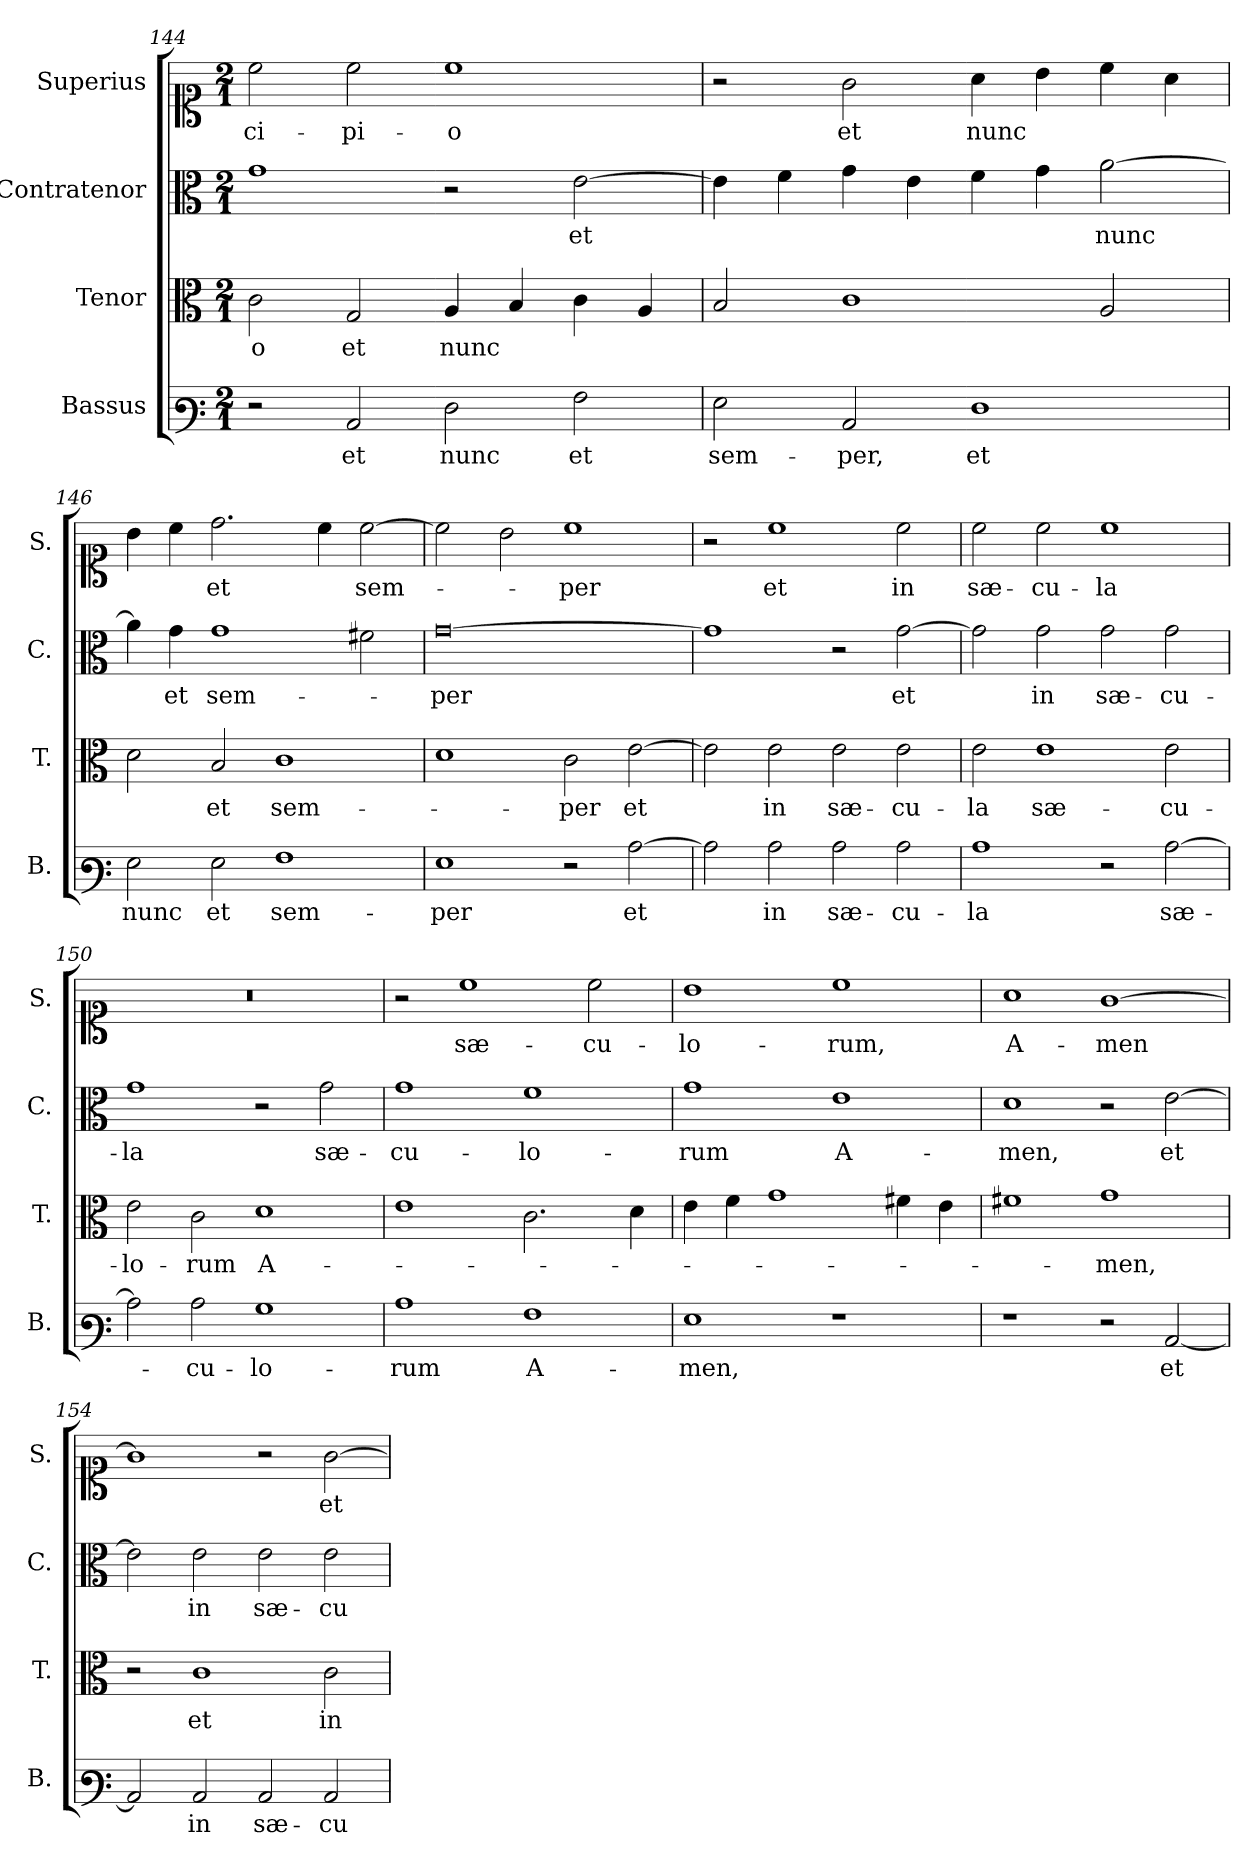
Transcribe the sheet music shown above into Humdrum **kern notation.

**kern	**text	**kern	**text	**kern	**text	**kern	**text
*part4	*part4	*part3	*part3	*part2	*part2	*part1	*part1
*staff4	*staff4	*staff3	*staff3	*staff2	*staff2	*staff1	*staff1
*I"Bassus	*	*I"Tenor	*	*I"Contratenor	*	*I"Superius	*
*I'B.	*	*I'T.	*	*I'C.	*	*I'S.	*
*clefF3	*	*clefC3	*	*clefC3	*	*clefC1	*
*k[]	*	*k[]	*	*k[]	*	*k[]	*
*M2/1	*	*M2/1	*	*M2/1	*	*M2/1	*
=144	=144	=144	=144	=144	=144	=144	=144
2r	.	2c\	-o	1g	.	2cc\	-ci-
2C/	et	2G/	et	.	.	2cc\	-pi-
2F\	nunc	4A/	nunc	2r	.	1cc	-o
.	.	4B/	.	.	.	.	.
2A\	et	4c\	.	[2e\	et	.	.
.	.	4A/	.	.	.	.	.
=145	=145	=145	=145	=145	=145	=145	=145
2G\	sem-	2B/	.	4e\]	.	2r	.
.	.	.	.	4f\	.	.	.
2C/	-per,	1c	.	4g\	.	2g\	et
.	.	.	.	4e\	.	.	.
1F	et	.	.	4f\	.	4a\	nunc
.	.	.	.	4g\	.	4b\	.
.	.	2A/	.	[2a\	nunc	4cc\	.
.	.	.	.	.	.	4a\	.
=146	=146	=146	=146	=146	=146	=146	=146
2G\	nunc	2d\	.	4a\]	.	4b\	.
.	.	.	.	4g\	et	4cc\	.
2G\	et	2B/	et	1g	sem-	2.dd\	et
1A	sem-	1c	sem-	.	.	.	.
.	.	.	.	.	.	4cc\	.
.	.	.	.	2f#X\	.	[2cc\	sem-
=147	=147	=147	=147	=147	=147	=147	=147
1G	-per	1d	.	[0g	-per	2cc\]	.
.	.	.	.	.	.	2b\	.
2r	.	2c\	-per	.	.	1cc	-per
[2c\	et	[2e\	et	.	.	.	.
=148	=148	=148	=148	=148	=148	=148	=148
2c\]	.	2e\]	.	1g]	.	2r	.
2c\	in	2e\	in	.	.	1cc	et
2c\	sæ-	2e\	sæ-	2r	.	.	.
2c\	-cu-	2e\	-cu-	[2g\	et	2cc\	in
=149	=149	=149	=149	=149	=149	=149	=149
1c	-la	2e\	-la	2g\]	.	2cc\	sæ-
.	.	1e	sæ-	2g\	in	2cc\	-cu-
2r	.	.	.	2g\	sæ-	1cc	-la
[2c\	sæ-	2e\	-cu-	2g\	-cu-	.	.
=150	=150	=150	=150	=150	=150	=150	=150
!	!	!	!	!	!	!LO:N:vis=1	!
2c\]	.	2e\	-lo-	1g	-la	0r	.
2c\	-cu-	2c\	-rum	.	.	.	.
1B	-lo-	1d	A-	2r	.	.	.
.	.	.	.	2g\	sæ-	.	.
=151	=151	=151	=151	=151	=151	=151	=151
1c	-rum	1e	.	1g	-cu-	2r	.
.	.	.	.	.	.	1cc	sæ-
1A	A-	2.c\	.	1f	-lo-	.	.
.	.	.	.	.	.	2cc\	-cu-
.	.	4d\	.	.	.	.	.
=152	=152	=152	=152	=152	=152	=152	=152
1G	-men,	4e\	.	1g	-rum	1b	-lo-
.	.	4f\	.	.	.	.	.
.	.	1g	.	.	.	.	.
1r	.	.	.	1e	A-	1cc	-rum,
.	.	4f#X\	.	.	.	.	.
.	.	4e\	.	.	.	.	.
=153	=153	=153	=153	=153	=153	=153	=153
1r	.	1f#X	.	1d	-men,	1a	A-
2r	.	1g	-men,	2r	.	[1g	-men
[2C/	et	.	.	[2e\	et	.	.
=154	=154	=154	=154	=154	=154	=154	=154
2C/]	.	2r	.	2e\]	.	1g]	.
2C/	in	1c	et	2e\	in	.	.
2C/	sæ-	.	.	2e\	sæ-	2r	.
2C/	-cu-	2c\	in	2e\	-cu-	[2g\	et
=	=	=	=	=	=	=	=
*-	*-	*-	*-	*-	*-	*-	*-
